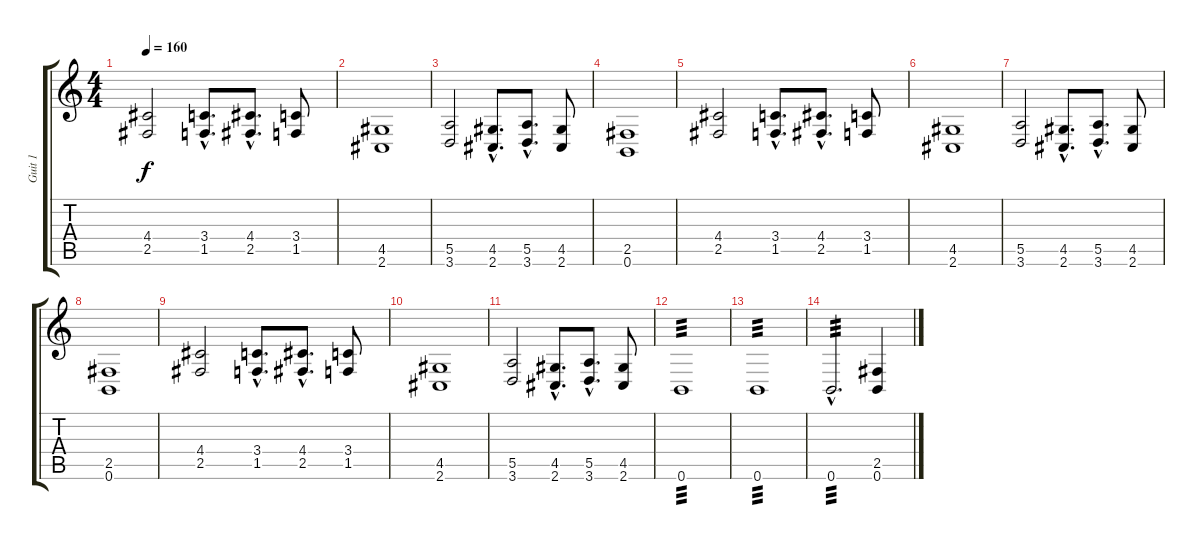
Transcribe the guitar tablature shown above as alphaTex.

\track ("Guit 1" "Guit 1") {instrument distortionguitar}
\staff {score tabs}
\tuning (B3 Gb3 D3 A2 E2 B1) {hide}
\ts (4 4)
\tempo 160
\clef g2
\ks c
(4.4 2.5).2{dy f} (3.4{hac} 1.5{hac}).8{d} (4.4{hac} 2.5{hac}).8{d} (3.4 1.5).8 |
(4.5 2.6).1 |
(5.5 3.6).2 (4.5{hac} 2.6{hac}).8{d} (5.5{hac} 3.6{hac}).8{d} (4.5 2.6).8 |
(2.5 0.6).1 |
(4.4 2.5).2 (3.4{hac} 1.5{hac}).8{d} (4.4{hac} 2.5{hac}).8{d} (3.4 1.5).8 |
(4.5 2.6).1 |
(5.5 3.6).2 (4.5{hac} 2.6{hac}).8{d} (5.5{hac} 3.6{hac}).8{d} (4.5 2.6).8 |
(2.5 0.6).1 |
(4.4 2.5).2 (3.4{hac} 1.5{hac}).8{d} (4.4{hac} 2.5{hac}).8{d} (3.4 1.5).8 |
(4.5 2.6).1 |
(5.5 3.6).2 (4.5{hac} 2.6{hac}).8{d} (5.5{hac} 3.6{hac}).8{d} (4.5 2.6).8 |
0.6.1{tp 3} |
0.6.1{tp 3} |
0.6{hac}.2{d tp 3} (2.5 0.6).4
